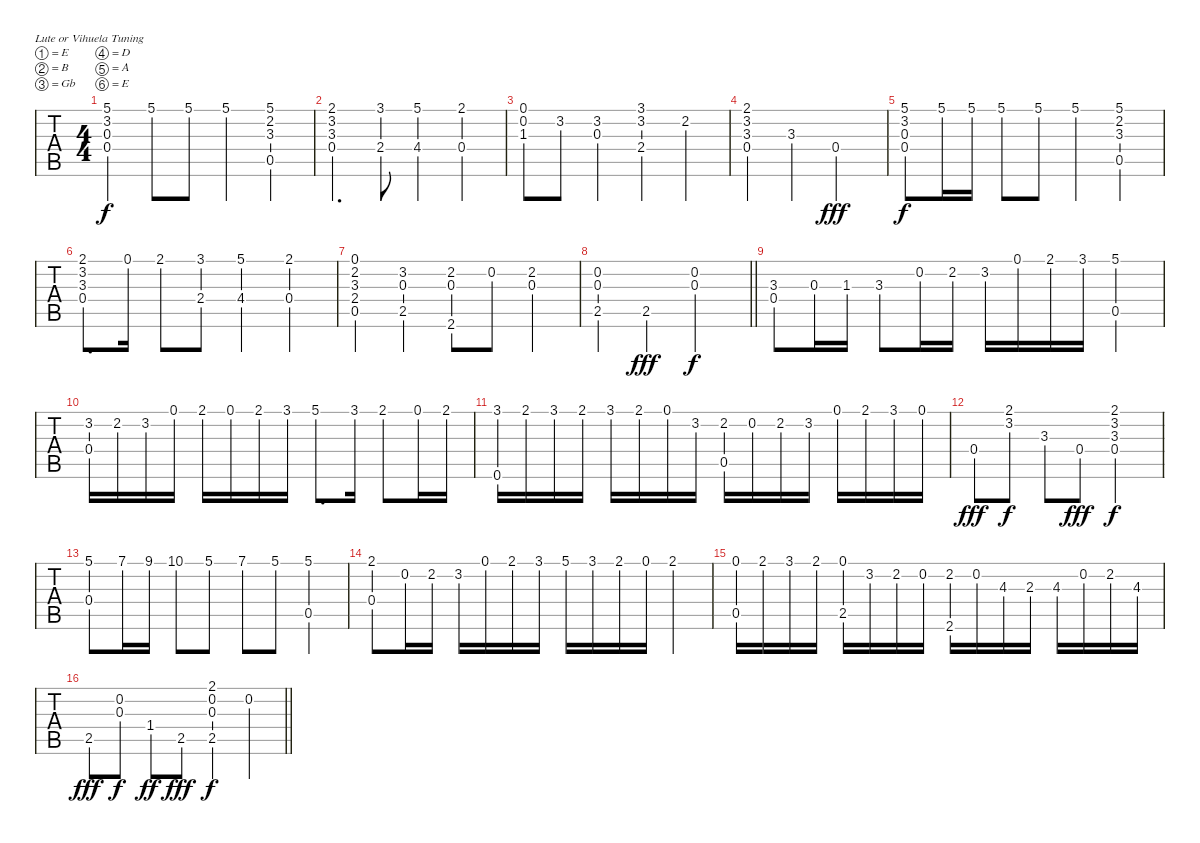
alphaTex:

\bracketExtendMode groupsimilarinstruments
\singleTrackTrackNamePolicy hidden
\multiTrackTrackNamePolicy hidden
\firstSystemTrackNameOrientation horizontal
\otherSystemsTrackNameOrientation horizontal
\track ("Piste 1" "N-Gt") {instrument acousticguitarnylon}
\staff {tabs}
\tuning (E4 B3 Gb3 D3 A2 E2)
\ts (4 4)
\tempo (112 hide)
\clef g2
\ks d
(5.1 3.2 0.3 0.4).4{dy f instrument acousticguitarnylon} 5.1.8 5.1.8 5.1.4 (5.1 2.2 3.3 0.5).4 |
(2.1 3.2 3.3 0.4).4{d} (3.1 2.4).8 (5.1 4.4).4 (2.1 0.4).4 |
(0.1 0.2 1.3).8 3.2.8 (3.2 0.3).4 (3.1 3.2 2.4).4 2.2.4 |
(2.1 3.2 3.3 0.4).4 3.3.4 0.4.2{dy fff} |
(5.1 3.2 0.3 0.4).8{dy f} 5.1.16 5.1.16 5.1.8 5.1.8 5.1.4 (5.1 2.2 3.3 0.5).4 |
(2.1 3.2 3.3 0.4).8{d} 0.1.16 2.1.8 (3.1 2.4).8 (5.1 4.4).4 (2.1 0.4).4 |
(0.1 2.2 3.3 2.4 0.5).4 (3.2 0.3 2.5).4 (2.2 0.3 2.6).8 0.2.8 (2.2 0.3).4 |
\barLineRight lightlight
(0.2 0.3 2.5).4 2.5.4{dy fff} (0.2 0.3).2{dy f} |
(3.3 0.4).8 0.3.16 1.3.16 3.3.8 0.2.16 2.2.16 3.2.16 0.1.16 2.1.16 3.1.16 (5.1 0.5).4 |
(3.2 0.4).16 2.2.16 3.2.16 0.1.16 2.1.16 0.1.16 2.1.16 3.1.16 5.1.8{d} 3.1.16 2.1.8 0.1.16 2.1.16 |
(3.1 0.6).16 2.1.16 3.1.16 2.1.16 3.1.16 2.1.16 0.1.16 3.2.16 (2.2 0.5).16 0.2.16 2.2.16 3.2.16 0.1.16 2.1.16 3.1.16 0.1.16 |
0.4.8{dy fff} (2.1 3.2).8{dy f} 3.3.8 0.4.8{dy fff} (2.1 3.2 3.3 0.4).2{dy f} |
(5.1 0.4).8 7.1.16 9.1.16 10.1.8 5.1.8 7.1.8 5.1.8 (5.1 0.5).4 |
(2.1 0.4).8 0.2.16 2.2.16 3.2.16 0.1.16 2.1.16 3.1.16 5.1.16 3.1.16 2.1.16 0.1.16 2.1.4 |
(0.1 0.5).16 2.1.16 3.1.16 2.1.16 (0.1 2.5).16 3.2.16 2.2.16 0.2.16 (2.2 2.6).16 0.2.16 4.3.16 2.3.16 4.3.16 0.2.16 2.2.16 4.3.16 |
\barLineRight lightlight
2.5.8{dy fff} (0.2 0.3).8{dy f} 1.4.8{dy ff} 2.5.8{dy fff} (2.1 0.2 0.3 2.5).4{dy f} 0.2.4
